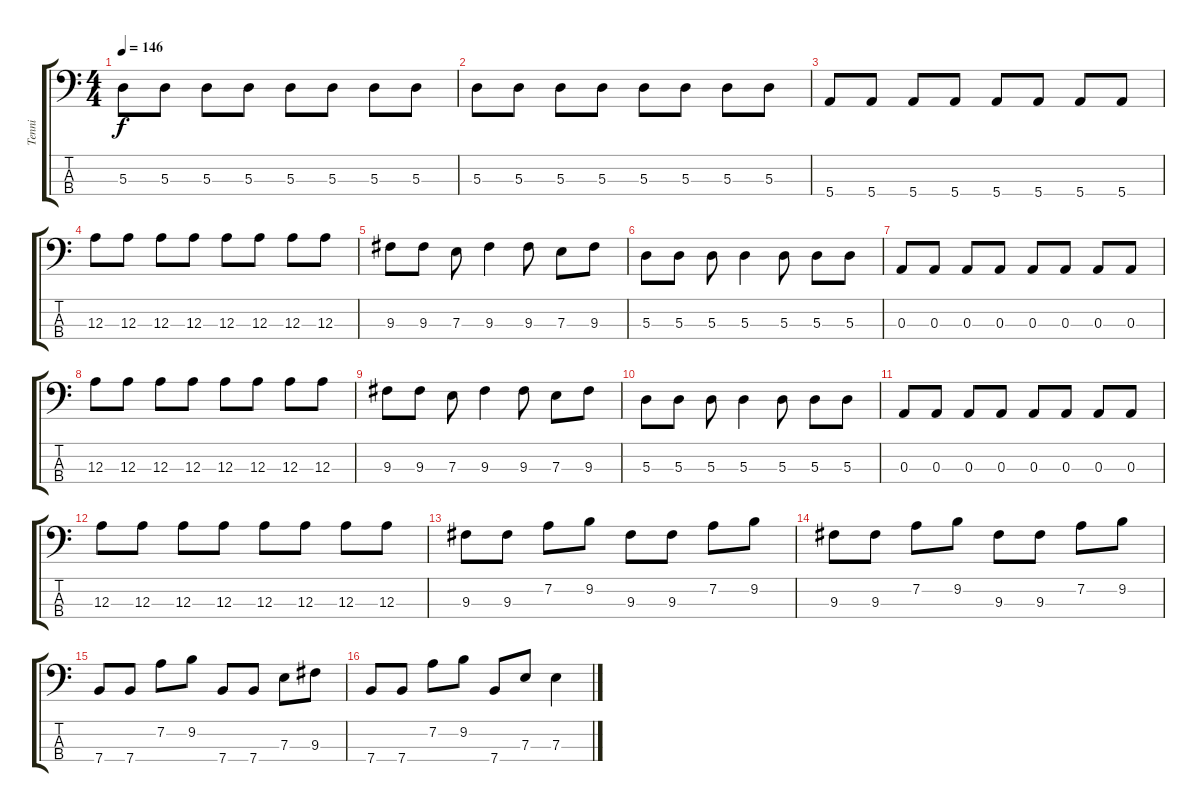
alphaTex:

\track ("Tenni" "Tenni") {instrument electricbassfinger}
\staff {score tabs}
\tuning (G2 D2 A1 E1) {hide}
\ts (4 4)
\tempo 146
\clef f4
\ks c
5.3.8{dy f} 5.3.8 5.3.8 5.3.8 5.3.8 5.3.8 5.3.8 5.3.8 |
5.3.8 5.3.8 5.3.8 5.3.8 5.3.8 5.3.8 5.3.8 5.3.8 |
5.4.8 5.4.8 5.4.8 5.4.8 5.4.8 5.4.8 5.4.8 5.4.8 |
12.3.8 12.3.8 12.3.8 12.3.8 12.3.8 12.3.8 12.3.8 12.3.8 |
9.3.8 9.3.8 7.3.8 9.3.4 9.3.8 7.3.8 9.3.8 |
5.3.8 5.3.8 5.3.8 5.3.4 5.3.8 5.3.8 5.3.8 |
0.3.8 0.3.8 0.3.8 0.3.8 0.3.8 0.3.8 0.3.8 0.3.8 |
12.3.8 12.3.8 12.3.8 12.3.8 12.3.8 12.3.8 12.3.8 12.3.8 |
9.3.8 9.3.8 7.3.8 9.3.4 9.3.8 7.3.8 9.3.8 |
5.3.8 5.3.8 5.3.8 5.3.4 5.3.8 5.3.8 5.3.8 |
0.3.8 0.3.8 0.3.8 0.3.8 0.3.8 0.3.8 0.3.8 0.3.8 |
12.3.8 12.3.8 12.3.8 12.3.8 12.3.8 12.3.8 12.3.8 12.3.8 |
9.3.8 9.3.8 7.2.8 9.2.8 9.3.8 9.3.8 7.2.8 9.2.8 |
9.3.8 9.3.8 7.2.8 9.2.8 9.3.8 9.3.8 7.2.8 9.2.8 |
7.4.8 7.4.8 7.2.8 9.2.8 7.4.8 7.4.8 7.3.8 9.3.8 |
7.4.8 7.4.8 7.2.8 9.2.8 7.4.8 7.3.8 7.3.4
